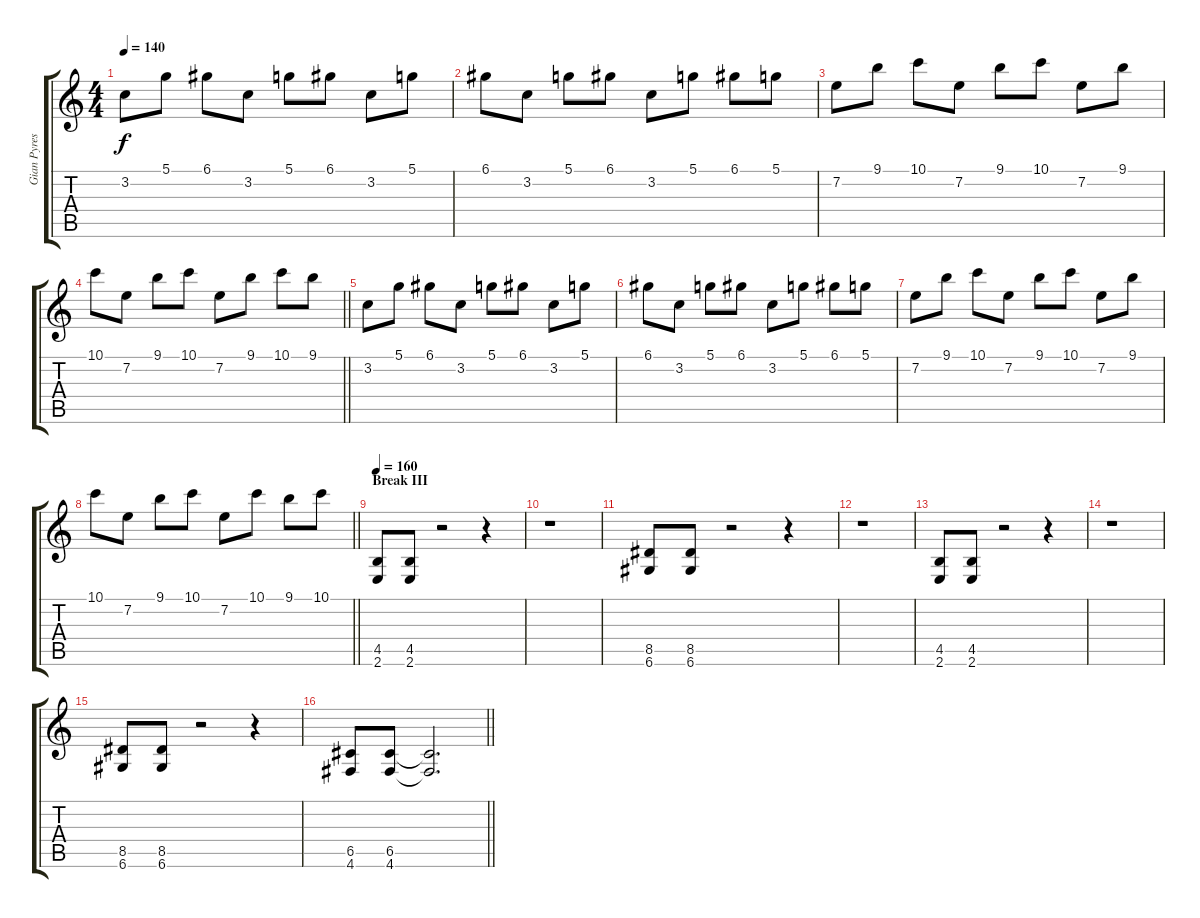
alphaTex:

\track ("Gian Pyres" "Gian Pyres") {instrument distortionguitar}
\staff {score tabs}
\tuning (D4 A3 F3 C3 G2 D2) {hide}
\ts (4 4)
\tempo 140
\clef g2
\ks c
3.2.8{dy f} 5.1.8 6.1.8 3.2.8 5.1.8 6.1.8 3.2.8 5.1.8 |
6.1.8 3.2.8 5.1.8 6.1.8 3.2.8 5.1.8 6.1.8 5.1.8 |
7.2.8 9.1.8 10.1.8 7.2.8 9.1.8 10.1.8 7.2.8 9.1.8 |
\barLineRight lightlight
10.1.8 7.2.8 9.1.8 10.1.8 7.2.8 9.1.8 10.1.8 9.1.8 |
3.2.8 5.1.8 6.1.8 3.2.8 5.1.8 6.1.8 3.2.8 5.1.8 |
6.1.8 3.2.8 5.1.8 6.1.8 3.2.8 5.1.8 6.1.8 5.1.8 |
7.2.8 9.1.8 10.1.8 7.2.8 9.1.8 10.1.8 7.2.8 9.1.8 |
\barLineRight lightlight
10.1.8 7.2.8 9.1.8 10.1.8 7.2.8 10.1.8 9.1.8 10.1.8 |
\section ("" "Break III")
\tempo 160
(4.5 2.6).8 (4.5 2.6).8 r.2 r.4 |
r.1 |
(8.5 6.6).8 (8.5 6.6).8 r.2 r.4 |
r.1 |
(4.5 2.6).8 (4.5 2.6).8 r.2 r.4 |
r.1 |
(8.5 6.6).8 (8.5 6.6).8 r.2 r.4 |
\barLineRight lightlight
(6.5 4.6).8 (6.5 4.6).8 (6.5{t} 4.6{t}).2{d}
